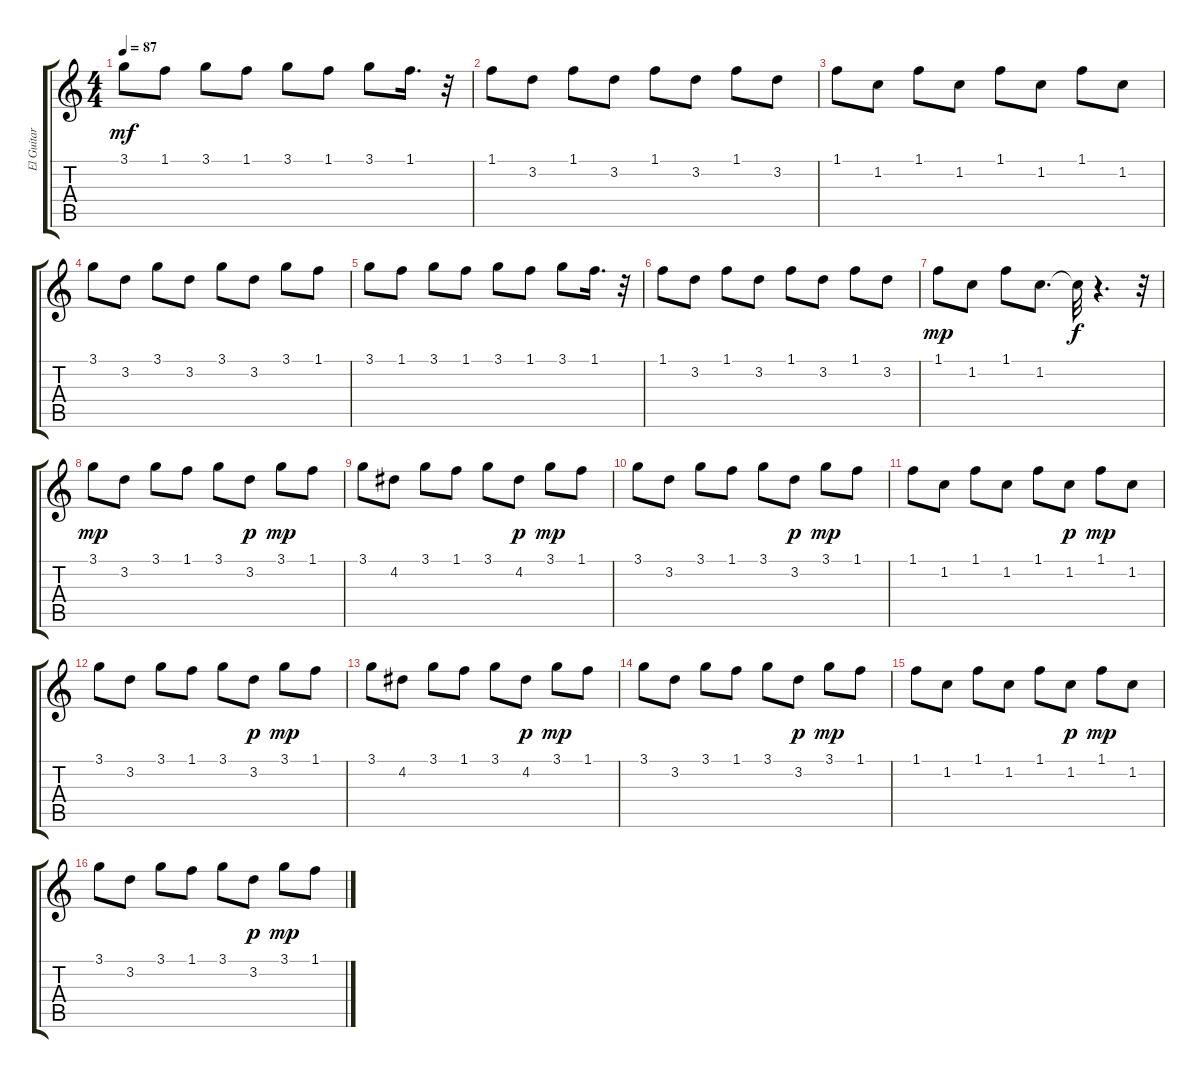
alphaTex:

\track ("El Guitar " "El Guitar ") {instrument electricguitarjazz}
\staff {score tabs}
\tuning (E4 B3 G3 D3 A2 E2) {hide}
\ts (4 4)
\tempo 87
\clef g2
\ks c
3.1.8{dy mf} 1.1.8 3.1.8 1.1.8 3.1.8 1.1.8 3.1.8 1.1.16{d} r.32 |
1.1.8 3.2.8 1.1.8 3.2.8 1.1.8 3.2.8 1.1.8 3.2.8 |
1.1.8 1.2.8 1.1.8 1.2.8 1.1.8 1.2.8 1.1.8 1.2.8 |
3.1.8 3.2.8 3.1.8 3.2.8 3.1.8 3.2.8 3.1.8 1.1.8 |
3.1.8 1.1.8 3.1.8 1.1.8 3.1.8 1.1.8 3.1.8 1.1.16{d} r.32 |
1.1.8 3.2.8 1.1.8 3.2.8 1.1.8 3.2.8 1.1.8 3.2.8 |
1.1.8{dy mp} 1.2.8 1.1.8 1.2.8{d} 1.2{t}.32{dy f} r.4{d} r.32 |
3.1.8{dy mp} 3.2.8 3.1.8 1.1.8 3.1.8 3.2.8{dy p} 3.1.8{dy mp} 1.1.8 |
3.1.8 4.2.8 3.1.8 1.1.8 3.1.8 4.2.8{dy p} 3.1.8{dy mp} 1.1.8 |
3.1.8 3.2.8 3.1.8 1.1.8 3.1.8 3.2.8{dy p} 3.1.8{dy mp} 1.1.8 |
1.1.8 1.2.8 1.1.8 1.2.8 1.1.8 1.2.8{dy p} 1.1.8{dy mp} 1.2.8 |
3.1.8 3.2.8 3.1.8 1.1.8 3.1.8 3.2.8{dy p} 3.1.8{dy mp} 1.1.8 |
3.1.8 4.2.8 3.1.8 1.1.8 3.1.8 4.2.8{dy p} 3.1.8{dy mp} 1.1.8 |
3.1.8 3.2.8 3.1.8 1.1.8 3.1.8 3.2.8{dy p} 3.1.8{dy mp} 1.1.8 |
1.1.8 1.2.8 1.1.8 1.2.8 1.1.8 1.2.8{dy p} 1.1.8{dy mp} 1.2.8 |
3.1.8 3.2.8 3.1.8 1.1.8 3.1.8 3.2.8{dy p} 3.1.8{dy mp} 1.1.8
